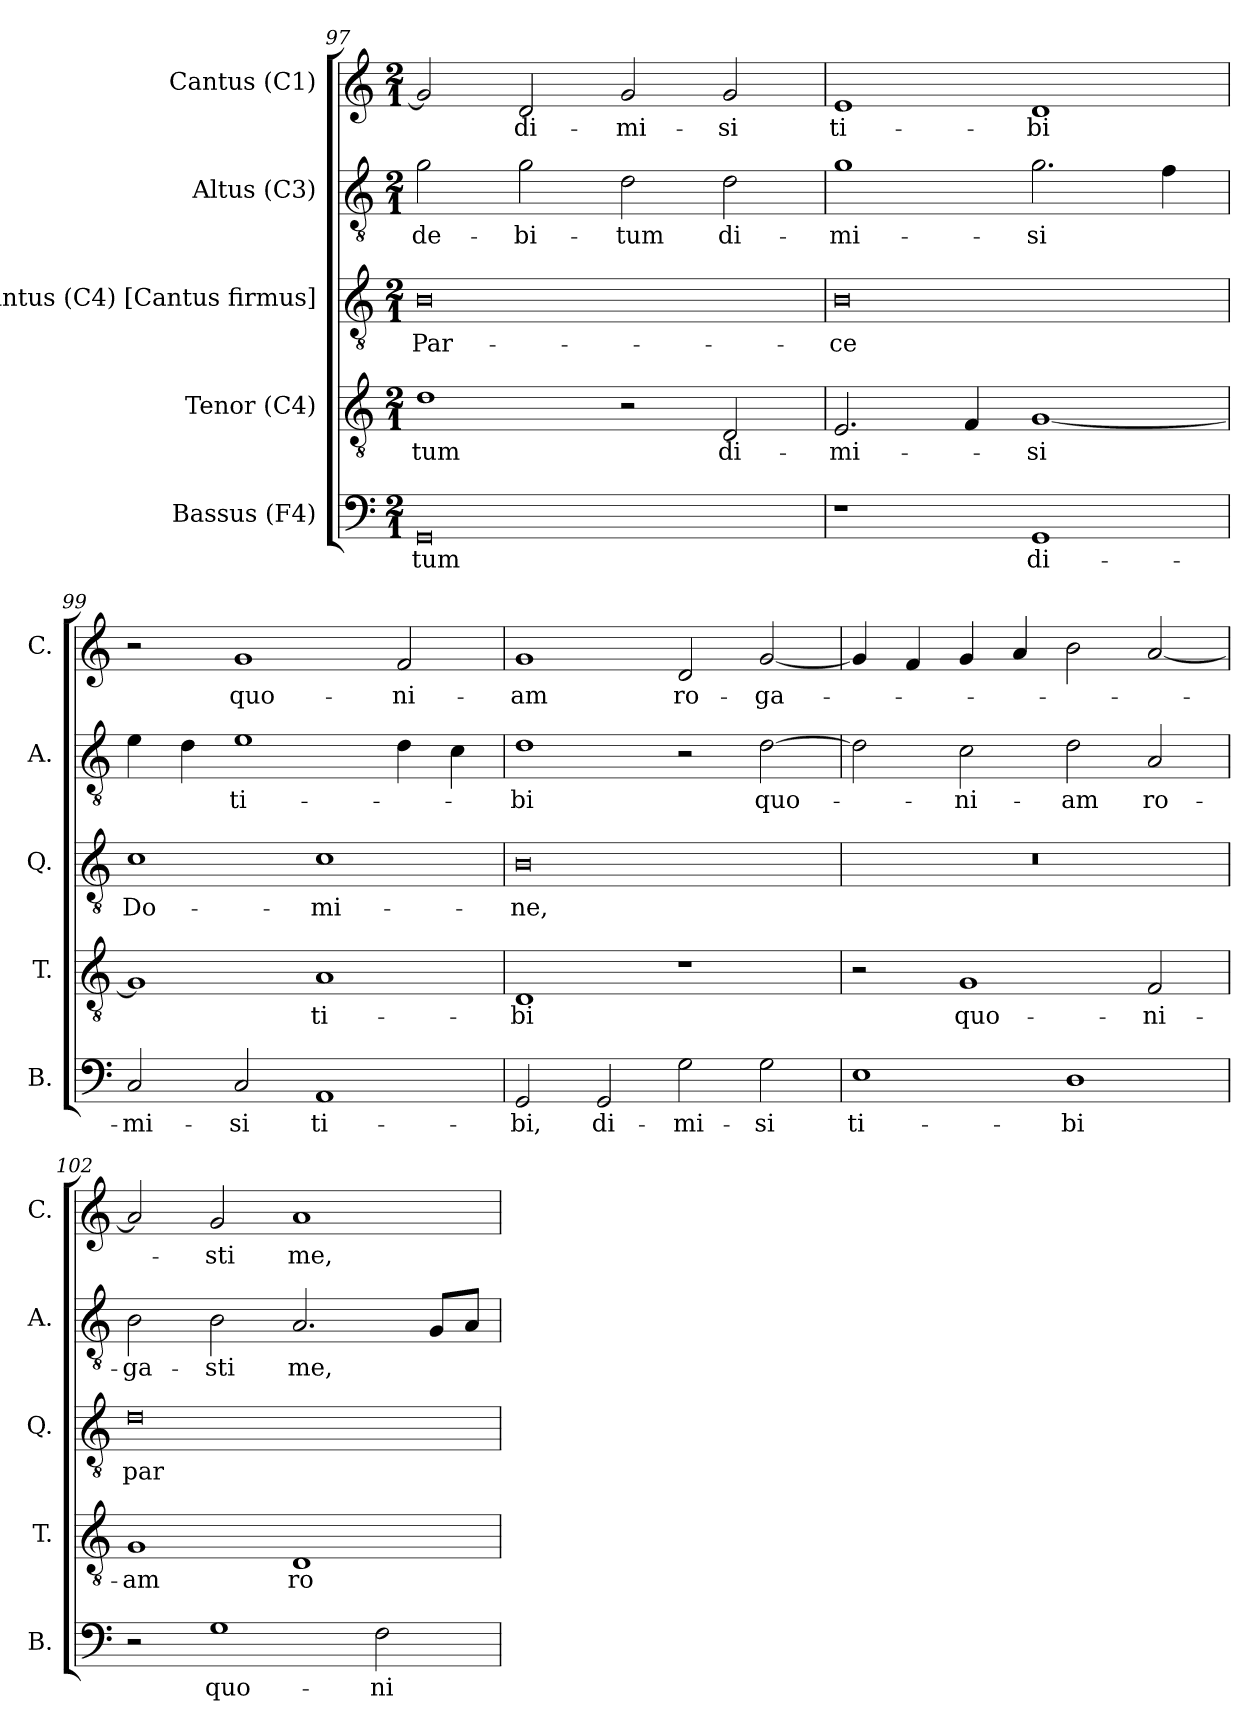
**kern	**text	**kern	**text	**kern	**text	**kern	**text	**kern	**text
*part5	*part5	*part4	*part4	*part3	*part3	*part2	*part2	*part1	*part1
*staff5	*staff5	*staff4	*staff4	*staff3	*staff3	*staff2	*staff2	*staff1	*staff1
*I"Bassus (F4)	*	*I"Tenor (C4)	*	*I"Quintus (C4) [Cantus firmus]	*	*I"Altus (C3)	*	*I"Cantus (C1)	*
*I'B.	*	*I'T.	*	*I'Q.	*	*I'A.	*	*I'C.	*
*clefF4	*	*clefGv2	*	*clefGv2	*	*clefGv2	*	*clefG2	*
*	*	*	*	*ITrd7c12	*	*ITrd7c12	*	*	*
*k[]	*	*k[]	*	*k[]	*	*k[]	*	*k[]	*
*C:	*	*C:	*	*C:	*	*C:	*	*C:	*
*M2/1	*	*M2/1	*	*M2/1	*	*M2/1	*	*M2/1	*
=97	=97	=97	=97	=97	=97	=97	=97	=97	=97
!	!LO:LY:b:color=#000000	!	!	!	!	!	!	!	!
!	!	!	!LO:LY:b:color=#000000	!	!	!	!	!	!
!	!	!	!	!	!LO:LY:b:color=#000000	!	!	!	!
!	!	!	!	!	!	!	!LO:LY:b:color=#000000	!	!
0GGi	-tum	1di	-tum	0BBi	Par-	2Gi\	de-	2gi/]	.
!	!	!	!	!	!	!	!LO:LY:b:color=#000000	!	!
!	!	!	!	!	!	!	!	!	!LO:LY:b:color=#000000
.	.	.	.	.	.	2Gi\	-bi-	2di/	di-
!	!	!	!	!	!	!	!LO:LY:b:color=#000000	!	!
!	!	!	!	!	!	!	!	!	!LO:LY:b:color=#000000
.	.	2r	.	.	.	2Di\	-tum	2gi/	-mi-
!	!	!	!LO:LY:b:color=#000000	!	!	!	!	!	!
!	!	!	!	!	!	!	!LO:LY:b:color=#000000	!	!
!	!	!	!	!	!	!	!	!	!LO:LY:b:color=#000000
.	.	2Di/	di-	.	.	2Di\	di-	2gi/	-si
=98	=98	=98	=98	=98	=98	=98	=98	=98	=98
!	!	!	!LO:LY:b:color=#000000	!	!	!	!	!	!
!	!	!	!	!	!LO:LY:b:color=#000000	!	!	!	!
!	!	!	!	!	!	!	!LO:LY:b:color=#000000	!	!
!	!	!	!	!	!	!	!	!	!LO:LY:b:color=#000000
1r	.	2.Ei/	-mi-	0BBi	-ce	1Gi	-mi-	1ei	ti-
.	.	4Fi/	.	.	.	.	.	.	.
!	!LO:LY:b:color=#000000	!	!	!	!	!	!	!	!
!	!	!	!LO:LY:b:color=#000000	!	!	!	!	!	!
!	!	!	!	!	!	!	!LO:LY:b:color=#000000	!	!
!	!	!	!	!	!	!	!	!	!LO:LY:b:color=#000000
1GGi	di-	[1Gi	-si	.	.	2.Gi\	-si	1di	-bi
.	.	.	.	.	.	4Fi\	.	.	.
=99	=99	=99	=99	=99	=99	=99	=99	=99	=99
!	!LO:LY:b:color=#000000	!	!	!	!	!	!	!	!
!	!	!	!	!	!LO:LY:b:color=#000000	!	!	!	!
2Ci/	-mi-	1Gi]	.	1Ci	Do-	4Ei\	.	2r	.
.	.	.	.	.	.	4Di\	.	.	.
!	!LO:LY:b:color=#000000	!	!	!	!	!	!	!	!
!	!	!	!	!	!	!	!LO:LY:b:color=#000000	!	!
!	!	!	!	!	!	!	!	!	!LO:LY:b:color=#000000
2Ci/	-si	.	.	.	.	1Ei	ti-	1gi	quo-
!	!LO:LY:b:color=#000000	!	!	!	!	!	!	!	!
!	!	!	!LO:LY:b:color=#000000	!	!	!	!	!	!
!	!	!	!	!	!LO:LY:b:color=#000000	!	!	!	!
1AAi	ti-	1Ai	ti-	1Ci	-mi-	.	.	.	.
!	!	!	!	!	!	!	!	!	!LO:LY:b:color=#000000
.	.	.	.	.	.	4Di\	.	2fi/	-ni-
.	.	.	.	.	.	4Ci\	.	.	.
!!LO:LB:g=z
=100	=100	=100	=100	=100	=100	=100	=100	=100	=100
!	!LO:LY:b:color=#000000	!	!	!	!	!	!	!	!
!	!	!	!LO:LY:b:color=#000000	!	!	!	!	!	!
!	!	!	!	!	!LO:LY:b:color=#000000	!	!	!	!
!	!	!	!	!	!	!	!LO:LY:b:color=#000000	!	!
!	!	!	!	!	!	!	!	!	!LO:LY:b:color=#000000
2GGi/	-bi,	1Di	-bi	0BBi	-ne,	1Di	-bi	1gi	-am
!	!LO:LY:b:color=#000000	!	!	!	!	!	!	!	!
2GGi/	di-	.	.	.	.	.	.	.	.
!	!LO:LY:b:color=#000000	!	!	!	!	!	!	!	!
!	!	!	!	!	!	!	!	!	!LO:LY:b:color=#000000
2Gi\	-mi-	1r	.	.	.	2r	.	2di/	ro-
!	!LO:LY:b:color=#000000	!	!	!	!	!	!	!	!
!	!	!	!	!	!	!	!LO:LY:b:color=#000000	!	!
!	!	!	!	!	!	!	!	!	!LO:LY:b:color=#000000
2Gi\	-si	.	.	.	.	[2Di\	quo-	[2gi/	-ga-
=101	=101	=101	=101	=101	=101	=101	=101	=101	=101
!	!LO:LY:b:color=#000000	!	!	!LO:N:vis=1	!	!	!	!	!
1Ei	ti-	2r	.	0r	.	2Di\]	.	4gi/]	.
.	.	.	.	.	.	.	.	4fi/	.
!	!	!	!LO:LY:b:color=#000000	!	!	!	!	!	!
!	!	!	!	!	!	!	!LO:LY:b:color=#000000	!	!
.	.	1Gi	quo-	.	.	2Ci\	-ni-	4gi/	.
.	.	.	.	.	.	.	.	4ai/	.
!	!LO:LY:b:color=#000000	!	!	!	!	!	!	!	!
!	!	!	!	!	!	!	!LO:LY:b:color=#000000	!	!
1Di	-bi	.	.	.	.	2Di\	-am	2bi\	.
!	!	!	!LO:LY:b:color=#000000	!	!	!	!	!	!
!	!	!	!	!	!	!	!LO:LY:b:color=#000000	!	!
.	.	2Fi/	-ni-	.	.	2AAi/	ro-	[2ai/	.
=102	=102	=102	=102	=102	=102	=102	=102	=102	=102
!	!	!	!LO:LY:b:color=#000000	!	!	!	!	!	!
!	!	!	!	!	!LO:LY:b:color=#000000	!	!	!	!
!	!	!	!	!	!	!	!LO:LY:b:color=#000000	!	!
2r	.	1Gi	-am	0Di	par-	2BBi\	-ga-	2ai/]	.
!	!LO:LY:b:color=#000000	!	!	!	!	!	!	!	!
!	!	!	!	!	!	!	!LO:LY:b:color=#000000	!	!
!	!	!	!	!	!	!	!	!	!LO:LY:b:color=#000000
1Gi	quo-	.	.	.	.	2BBi\	-sti	2gi/	-sti
!	!	!	!LO:LY:b:color=#000000	!	!	!	!	!	!
!	!	!	!	!	!	!	!LO:LY:b:color=#000000	!	!
!	!	!	!	!	!	!	!	!	!LO:LY:b:color=#000000
.	.	1Di	ro-	.	.	2.AAi/	me,	1ai	me,
!	!LO:LY:b:color=#000000	!	!	!	!	!	!	!	!
2Fi\	-ni-	.	.	.	.	.	.	.	.
.	.	.	.	.	.	8GGi/L	.	.	.
.	.	.	.	.	.	8AAi/J	.	.	.
=	=	=	=	=	=	=	=	=	=
*-	*-	*-	*-	*-	*-	*-	*-	*-	*-
